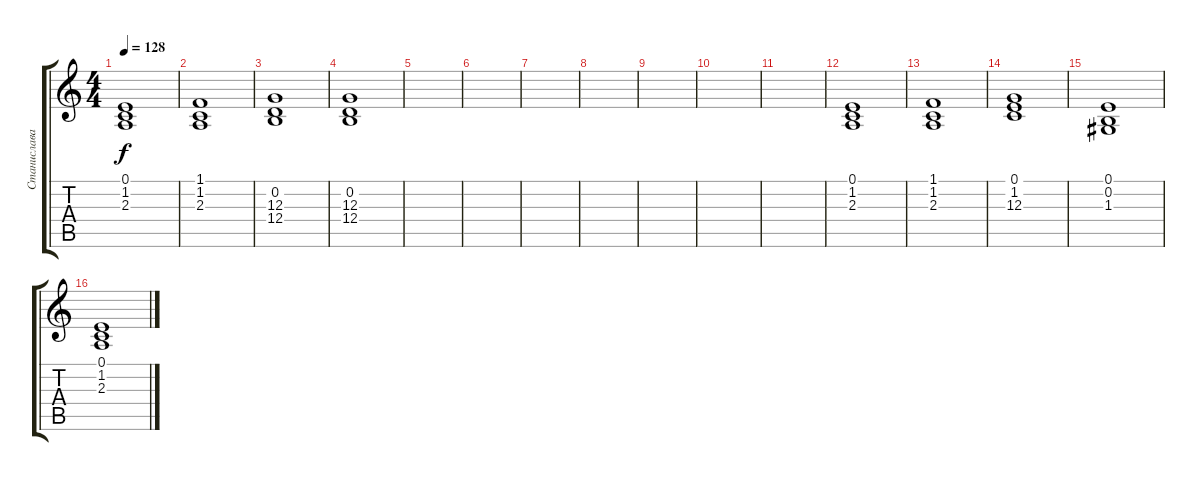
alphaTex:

\track ("Станислава Матвеева (клавишные)" "Станислава") {instrument synthstrings2}
\staff {score tabs}
\tuning (E4 B3 G3 D3 A2 E2) {hide}
\ts (4 4)
\tempo 128
\clef g2
\ks c
(0.1 1.2 2.3).1{dy f} |
(1.1 1.2 2.3).1 |
(0.2 12.3 12.4).1 |
(0.2 12.3 12.4).1 |
|
|
|
|
|
|
|
(0.1 1.2 2.3).1 |
(1.1 1.2 2.3).1 |
(0.1 1.2 12.3).1 |
(0.1 0.2 1.3).1 |
(0.1 1.2 2.3).1
